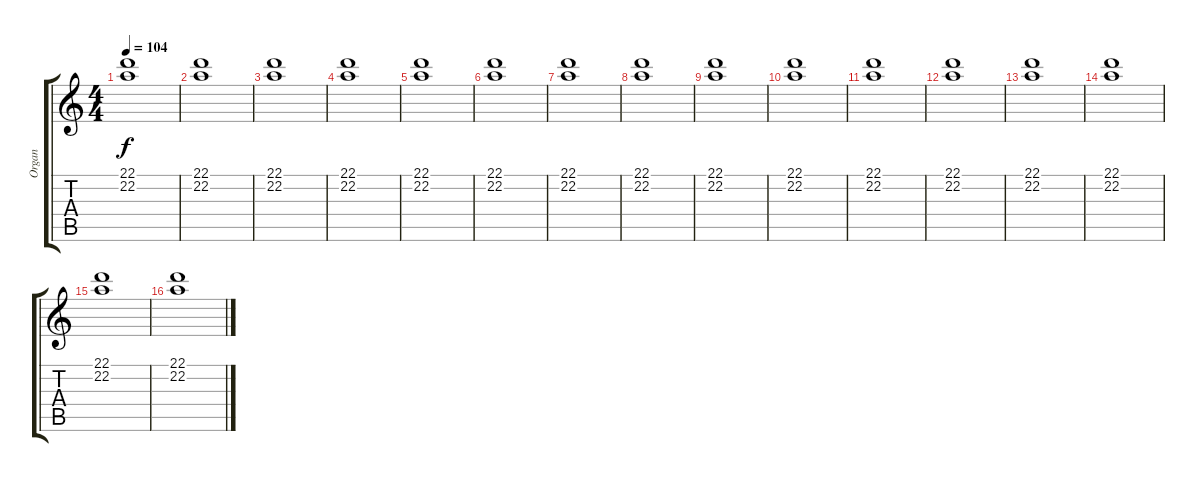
\track ("Organ" "Organ") {instrument rockorgan}
\staff {score tabs}
\tuning (E4 B3 G3 D3 A2 E2) {hide}
\ts (4 4)
\tempo 104
\clef g2
\ks c
(22.1 22.2).1{dy f} |
(22.1 22.2).1 |
(22.1 22.2).1 |
(22.1 22.2).1 |
(22.1 22.2).1 |
(22.1 22.2).1 |
(22.1 22.2).1 |
(22.1 22.2).1 |
(22.1 22.2).1 |
(22.1 22.2).1 |
(22.1 22.2).1 |
(22.1 22.2).1 |
(22.1 22.2).1 |
(22.1 22.2).1 |
(22.1 22.2).1 |
(22.1 22.2).1
